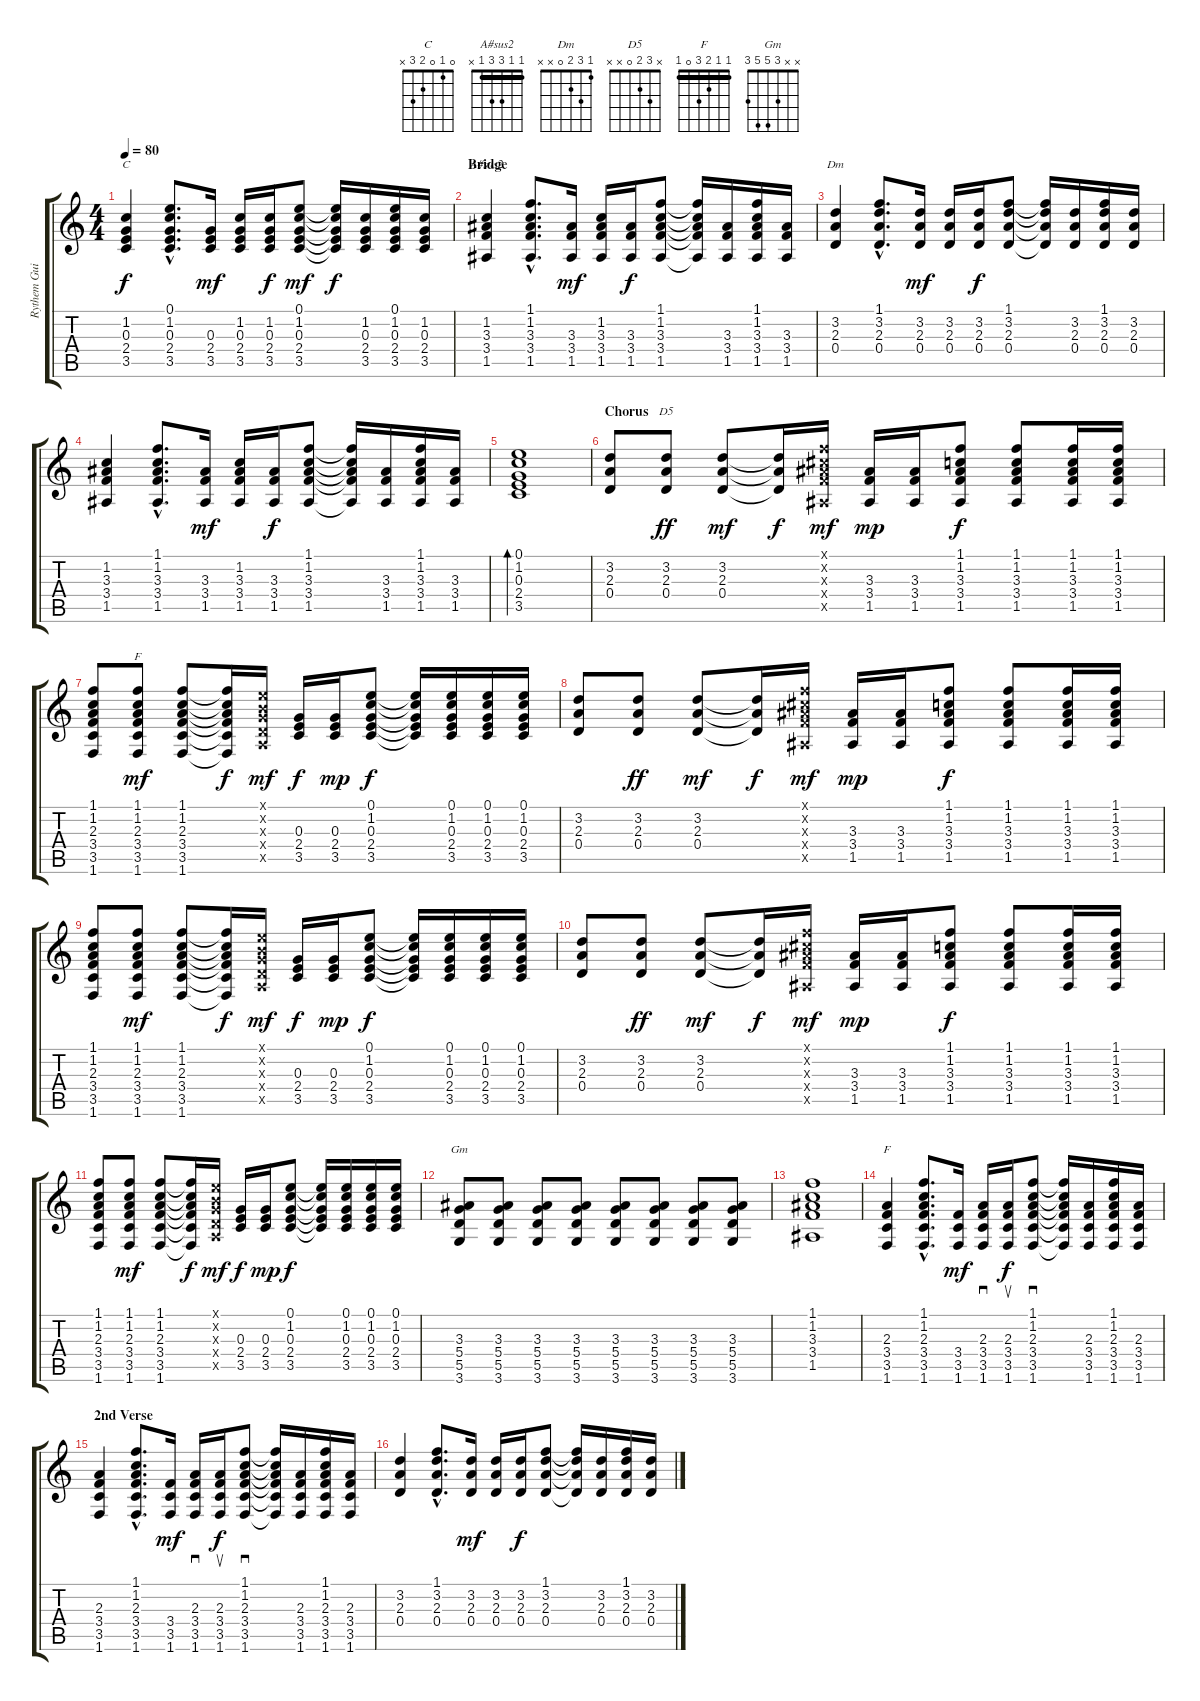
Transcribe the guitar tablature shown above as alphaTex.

\track ("Rythem Guitar" "Rythem Gui") {instrument acousticguitarsteel}
\staff {score tabs}
\tuning (E4 B3 G3 D3 A2 E2) {hide}
\chord ("C" 0 1 0 2 3 x)
\chord ("A#sus2" 1 1 3 3 1 x) {barre 1}
\chord ("Dm" 1 3 2 0 x x)
\chord ("D5" x 3 2 0 x x)
\chord ("F" 1 1 2 3 3 1)
\chord ("Gm" x x 3 5 5 3)
\chord ("F" 1 1 2 3 0 1) {barre 1}
\ts (4 4)
\tempo 80
\clef g2
\ks c
(1.2 0.3 2.4 3.5).4{ch "C" dy f} (0.1{hac} 1.2{hac} 0.3{hac} 2.4{hac} 3.5{hac}).8{d} (0.3 2.4 3.5).16{dy mf} (1.2 0.3 2.4 3.5).16 (1.2 0.3 2.4 3.5).16{dy f} (0.1 1.2 0.3 2.4 3.5).8{dy mf} (0.1{t} 1.2{t} 0.3{t} 2.4{t} 3.5{t}).16{dy f} (1.2 0.3 2.4 3.5).16 (0.1 1.2 0.3 2.4 3.5).16 (1.2 0.3 2.4 3.5).16 |
\section ("" "Bridge")
(1.2 3.3 3.4 1.5).4{ch "A#sus2"} (1.1{hac} 1.2{hac} 3.3{hac} 3.4{hac} 1.5{hac}).8{d} (3.3 3.4 1.5).16{dy mf} (1.2 3.3 3.4 1.5).16 (3.3 3.4 1.5).16{dy f} (1.1 1.2 3.3 3.4 1.5).8 (1.1{t} 1.2{t} 3.3{t} 3.4{t} 1.5{t}).16 (3.3 3.4 1.5).16 (1.1 1.2 3.3 3.4 1.5).16 (3.3 3.4 1.5).16 |
(3.2 2.3 0.4).4{ch "Dm"} (1.1{hac} 3.2{hac} 2.3{hac} 0.4{hac}).8{d} (3.2 2.3 0.4).16{dy mf} (3.2 2.3 0.4).16 (3.2 2.3 0.4).16{dy f} (1.1 3.2 2.3 0.4).8 (1.1{t} 3.2{t} 2.3{t} 0.4{t}).16 (3.2 2.3 0.4).16 (1.1 3.2 2.3 0.4).16 (3.2 2.3 0.4).16 |
(1.2 3.3 3.4 1.5).4 (1.1{hac} 1.2{hac} 3.3{hac} 3.4{hac} 1.5{hac}).8{d} (3.3 3.4 1.5).16{dy mf} (1.2 3.3 3.4 1.5).16 (3.3 3.4 1.5).16{dy f} (1.1 1.2 3.3 3.4 1.5).8 (1.1{t} 1.2{t} 3.3{t} 3.4{t} 1.5{t}).16 (3.3 3.4 1.5).16 (1.1 1.2 3.3 3.4 1.5).16 (3.3 3.4 1.5).16 |
(0.1 1.2 0.3 2.4 3.5).1{bd 30} |
\section ("" "Chorus")
(3.2 2.3 0.4).8 (3.2 2.3 0.4).8{ch "D5" dy ff} (3.2 2.3 0.4).8{dy mf} (3.2{t} 2.3{t} 0.4{t}).16{dy f} (1.1{x} 2.2{x} 3.3{x} 3.4{x} 1.5{x}).16{dy mf} (3.3 3.4 1.5).16{dy mp} (3.3 3.4 1.5).16 (1.1 1.2 3.3 3.4 1.5).8{dy f} (1.1 1.2 3.3 3.4 1.5).8 (1.1 1.2 3.3 3.4 1.5).16 (1.1 1.2 3.3 3.4 1.5).16 |
(1.1 1.2 2.3 3.4 3.5 1.6).8 (1.1 1.2 2.3 3.4 3.5 1.6).8{ch "F" dy mf} (1.1 1.2 2.3 3.4 3.5 1.6).8 (1.1{t} 1.2{t} 2.3{t} 3.4{t} 3.5{t} 1.6{t}).16{dy f} (0.1{x} 0.2{x} 0.3{x} 0.4{x} 0.5{x}).16{dy mf} (0.3 2.4 3.5).16{dy f} (0.3 2.4 3.5).16{dy mp} (0.1 1.2 0.3 2.4 3.5).8{dy f} (0.1{t} 1.2{t} 0.3{t} 2.4{t} 3.5{t}).16 (0.1 1.2 0.3 2.4 3.5).16 (0.1 1.2 0.3 2.4 3.5).16 (0.1 1.2 0.3 2.4 3.5).16 |
(3.2 2.3 0.4).8 (3.2 2.3 0.4).8{dy ff} (3.2 2.3 0.4).8{dy mf} (3.2{t} 2.3{t} 0.4{t}).16{dy f} (1.1{x} 2.2{x} 3.3{x} 3.4{x} 1.5{x}).16{dy mf} (3.3 3.4 1.5).16{dy mp} (3.3 3.4 1.5).16 (1.1 1.2 3.3 3.4 1.5).8{dy f} (1.1 1.2 3.3 3.4 1.5).8 (1.1 1.2 3.3 3.4 1.5).16 (1.1 1.2 3.3 3.4 1.5).16 |
(1.1 1.2 2.3 3.4 3.5 1.6).8 (1.1 1.2 2.3 3.4 3.5 1.6).8{dy mf} (1.1 1.2 2.3 3.4 3.5 1.6).8 (1.1{t} 1.2{t} 2.3{t} 3.4{t} 3.5{t} 1.6{t}).16{dy f} (0.1{x} 0.2{x} 0.3{x} 0.4{x} 0.5{x}).16{dy mf} (0.3 2.4 3.5).16{dy f} (0.3 2.4 3.5).16{dy mp} (0.1 1.2 0.3 2.4 3.5).8{dy f} (0.1{t} 1.2{t} 0.3{t} 2.4{t} 3.5{t}).16 (0.1 1.2 0.3 2.4 3.5).16 (0.1 1.2 0.3 2.4 3.5).16 (0.1 1.2 0.3 2.4 3.5).16 |
(3.2 2.3 0.4).8 (3.2 2.3 0.4).8{dy ff} (3.2 2.3 0.4).8{dy mf} (3.2{t} 2.3{t} 0.4{t}).16{dy f} (1.1{x} 2.2{x} 3.3{x} 3.4{x} 1.5{x}).16{dy mf} (3.3 3.4 1.5).16{dy mp} (3.3 3.4 1.5).16 (1.1 1.2 3.3 3.4 1.5).8{dy f} (1.1 1.2 3.3 3.4 1.5).8 (1.1 1.2 3.3 3.4 1.5).16 (1.1 1.2 3.3 3.4 1.5).16 |
(1.1 1.2 2.3 3.4 3.5 1.6).8 (1.1 1.2 2.3 3.4 3.5 1.6).8{dy mf} (1.1 1.2 2.3 3.4 3.5 1.6).8 (1.1{t} 1.2{t} 2.3{t} 3.4{t} 3.5{t} 1.6{t}).16{dy f} (0.1{x} 0.2{x} 0.3{x} 0.4{x} 0.5{x}).16{dy mf} (0.3 2.4 3.5).16{dy f} (0.3 2.4 3.5).16{dy mp} (0.1 1.2 0.3 2.4 3.5).8{dy f} (0.1{t} 1.2{t} 0.3{t} 2.4{t} 3.5{t}).16 (0.1 1.2 0.3 2.4 3.5).16 (0.1 1.2 0.3 2.4 3.5).16 (0.1 1.2 0.3 2.4 3.5).16 |
(3.3 5.4 5.5 3.6).8{ch "Gm"} (3.3 5.4 5.5 3.6).8 (3.3 5.4 5.5 3.6).8 (3.3 5.4 5.5 3.6).8 (3.3 5.4 5.5 3.6).8 (3.3 5.4 5.5 3.6).8 (3.3 5.4 5.5 3.6).8 (3.3 5.4 5.5 3.6).8 |
(1.1 1.2 3.3 3.4 1.5).1 |
(2.3 3.4 3.5 1.6).4{ch "F"} (1.1{hac} 1.2{hac} 2.3{hac} 3.4{hac} 3.5{hac} 1.6{hac}).8{d} (3.4 3.5 1.6).16{dy mf} (2.3 3.4 3.5 1.6).16{sd} (2.3 3.4 3.5 1.6).16{su dy f} (1.1 1.2 2.3 3.4 3.5 1.6).8{sd} (1.1{t} 1.2{t} 2.3{t} 3.4{t} 3.5{t} 1.6{t}).16 (2.3 3.4 3.5 1.6).16 (1.1 1.2 2.3 3.4 3.5 1.6).16 (2.3 3.4 3.5 1.6).16 |
\section ("" "2nd Verse")
(2.3 3.4 3.5 1.6).4 (1.1{hac} 1.2{hac} 2.3{hac} 3.4{hac} 3.5{hac} 1.6{hac}).8{d} (3.4 3.5 1.6).16{dy mf} (2.3 3.4 3.5 1.6).16{sd} (2.3 3.4 3.5 1.6).16{su dy f} (1.1 1.2 2.3 3.4 3.5 1.6).8{sd} (1.1{t} 1.2{t} 2.3{t} 3.4{t} 3.5{t} 1.6{t}).16 (2.3 3.4 3.5 1.6).16 (1.1 1.2 2.3 3.4 3.5 1.6).16 (2.3 3.4 3.5 1.6).16 |
(3.2 2.3 0.4).4 (1.1{hac} 3.2{hac} 2.3{hac} 0.4{hac}).8{d} (3.2 2.3 0.4).16{dy mf} (3.2 2.3 0.4).16 (3.2 2.3 0.4).16{dy f} (1.1 3.2 2.3 0.4).8 (1.1{t} 3.2{t} 2.3{t} 0.4{t}).16 (3.2 2.3 0.4).16 (1.1 3.2 2.3 0.4).16 (3.2 2.3 0.4).16
